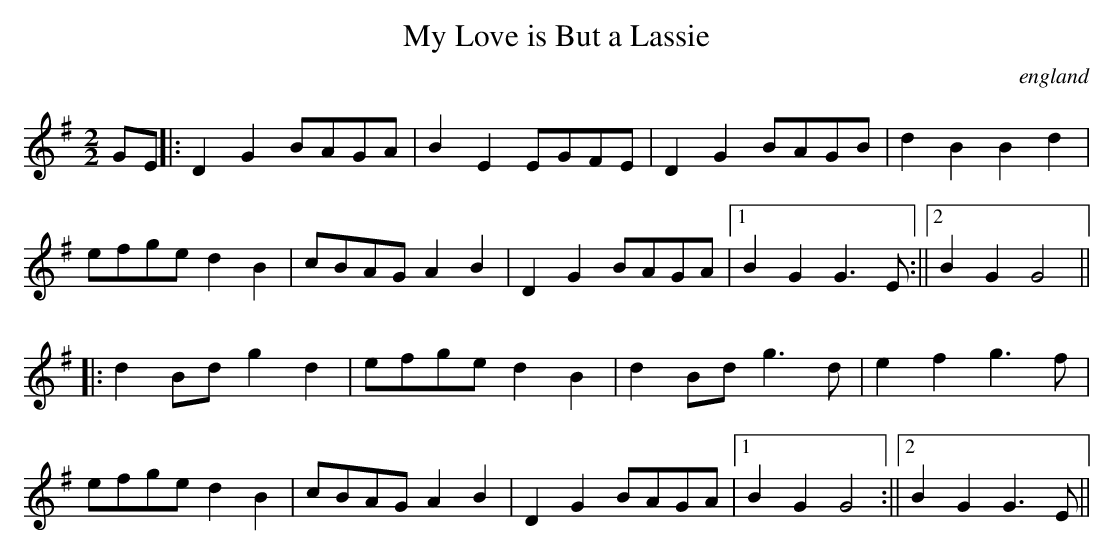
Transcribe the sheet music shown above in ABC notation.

X:1
T:My Love is But a Lassie
O:england
M:2/2
L:1/8
K:G
GE||:D2G2 BAGA|B2E2 EGFE|D2G2 BAGB|d2B2 B2d2|
efge d2B2|cBAG A2B2|D2G2 BAGA|1 B2G2 G3E:||2 B2G2 G4||
||:d2Bd g2d2|efge d2B2|d2Bd g3d|e2f2 g3f|
efge d2B2|cBAG A2B2|D2G2 BAGA|1 B2G2 G4:||2 B2G2 G3E||
